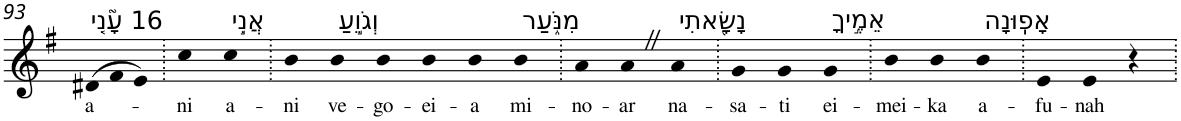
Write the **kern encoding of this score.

**kern	**text
*part1	*part1
*staff1	*staff1
*I"Piano	*
*I'Pno	*
!!LO:PB:g=z
*clefG2	*
*k[f#]	*
*G:	*
*Xtuplet	*
=93	=93
!LO:TX:a:t=16 עָ֘נִ֤י	!
!	!LO:LY:b
(>12d#X	a-
12f#	.
12e)	.
=94.	=94.
!	!LO:LY:b
4cc	-ni
!LO:TX:a:t=אֲנִ֣י	!
!	!LO:LY:b
4cc	a-
=95.	=95.
!	!LO:LY:b
4b	-ni
!LO:TX:a:t=וְגֹוֵ֣עַ	!
!	!LO:LY:b
4b	ve-
!	!LO:LY:b
4b	-go-
!	!LO:LY:b
4b	-ei-
!	!LO:LY:b
4b	-a
!LO:TX:a:t=מִנֹּ֑עַר	!
!	!LO:LY:b
4b	mi-
=96.	=96.
!	!LO:LY:b
4a	-no-
!	!LO:LY:b
4aZ	-ar
!LO:TX:a:t=נָשָׂ֖אתִי	!
!	!LO:LY:b
4a	na-
=97.	=97.
!	!LO:LY:b
4g	-sa-
!	!LO:LY:b
4g	-ti
!LO:TX:a:t=אֵמֶ֣יךָ	!
!	!LO:LY:b
4g	ei-
=98.	=98.
!	!LO:LY:b
4b	-mei-
!	!LO:LY:b
4b	-ka
!LO:TX:a:t=אָפֽוּנָה	!
!	!LO:LY:b
4b	a-
=99.	=99.
!	!LO:LY:b
4e	-fu-
!	!LO:LY:b
4e	-nah
4r	.
=.	=.
*-	*-
